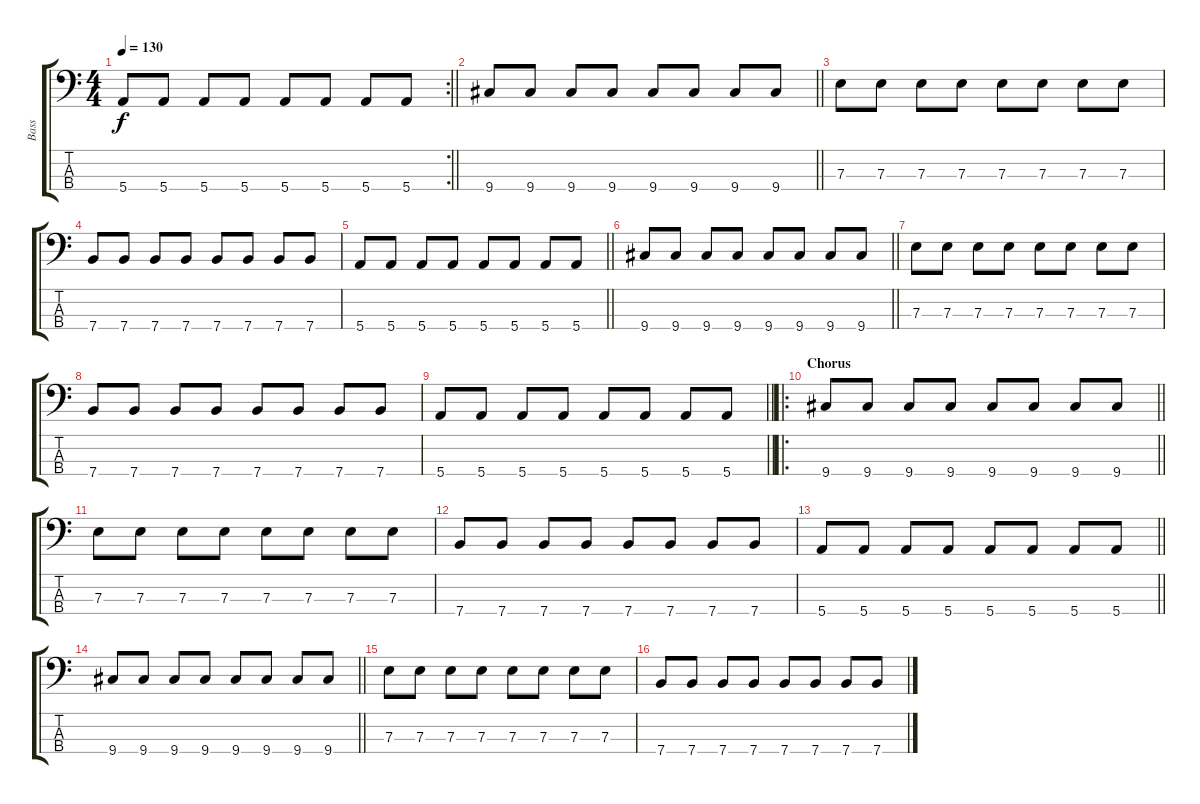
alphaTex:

\track ("Bass" "Bass") {instrument electricbassfinger}
\staff {score tabs}
\tuning (G2 D2 A1 E1) {hide}
\rc 2
\ts (4 4)
\tempo 130
\clef f4
\barLineRight lightlight
\ks c
5.4.8{dy f} 5.4.8 5.4.8 5.4.8 5.4.8 5.4.8 5.4.8 5.4.8 |
\barLineRight lightlight
9.4.8 9.4.8 9.4.8 9.4.8 9.4.8 9.4.8 9.4.8 9.4.8 |
7.3.8 7.3.8 7.3.8 7.3.8 7.3.8 7.3.8 7.3.8 7.3.8 |
7.4.8 7.4.8 7.4.8 7.4.8 7.4.8 7.4.8 7.4.8 7.4.8 |
\barLineRight lightlight
5.4.8 5.4.8 5.4.8 5.4.8 5.4.8 5.4.8 5.4.8 5.4.8 |
\barLineRight lightlight
9.4.8 9.4.8 9.4.8 9.4.8 9.4.8 9.4.8 9.4.8 9.4.8 |
7.3.8 7.3.8 7.3.8 7.3.8 7.3.8 7.3.8 7.3.8 7.3.8 |
7.4.8 7.4.8 7.4.8 7.4.8 7.4.8 7.4.8 7.4.8 7.4.8 |
\barLineRight lightlight
5.4.8 5.4.8 5.4.8 5.4.8 5.4.8 5.4.8 5.4.8 5.4.8 |
\ro
\section ("" "Chorus")
\barLineRight lightlight
9.4.8 9.4.8 9.4.8 9.4.8 9.4.8 9.4.8 9.4.8 9.4.8 |
7.3.8 7.3.8 7.3.8 7.3.8 7.3.8 7.3.8 7.3.8 7.3.8 |
7.4.8 7.4.8 7.4.8 7.4.8 7.4.8 7.4.8 7.4.8 7.4.8 |
\barLineRight lightlight
5.4.8 5.4.8 5.4.8 5.4.8 5.4.8 5.4.8 5.4.8 5.4.8 |
\barLineRight lightlight
9.4.8 9.4.8 9.4.8 9.4.8 9.4.8 9.4.8 9.4.8 9.4.8 |
7.3.8 7.3.8 7.3.8 7.3.8 7.3.8 7.3.8 7.3.8 7.3.8 |
7.4.8 7.4.8 7.4.8 7.4.8 7.4.8 7.4.8 7.4.8 7.4.8
